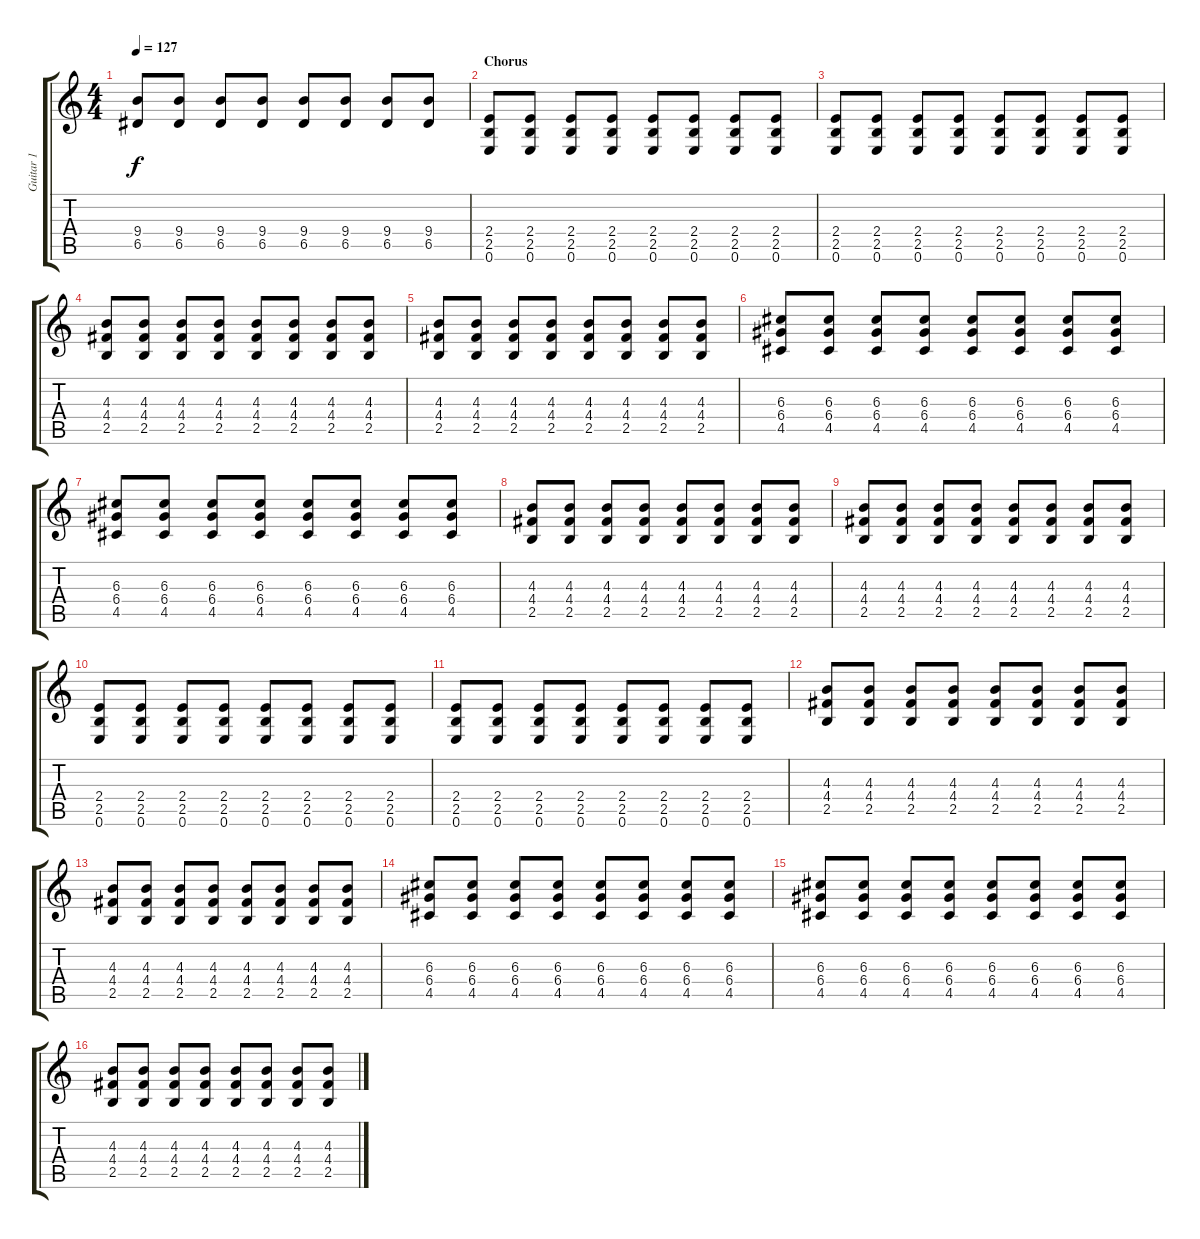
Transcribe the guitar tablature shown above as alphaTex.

\track ("Guitar 1" "Guitar 1") {instrument distortionguitar}
\staff {score tabs}
\tuning (E4 B3 G3 D3 A2 E2) {hide}
\ts (4 4)
\tempo 127
\clef g2
\ks c
(9.4 6.5).8{dy f} (9.4 6.5).8 (9.4 6.5).8 (9.4 6.5).8 (9.4 6.5).8 (9.4 6.5).8 (9.4 6.5).8 (9.4 6.5).8 |
\section ("" "Chorus")
(2.4 2.5 0.6).8 (2.4 2.5 0.6).8 (2.4 2.5 0.6).8 (2.4 2.5 0.6).8 (2.4 2.5 0.6).8 (2.4 2.5 0.6).8 (2.4 2.5 0.6).8 (2.4 2.5 0.6).8 |
(2.4 2.5 0.6).8 (2.4 2.5 0.6).8 (2.4 2.5 0.6).8 (2.4 2.5 0.6).8 (2.4 2.5 0.6).8 (2.4 2.5 0.6).8 (2.4 2.5 0.6).8 (2.4 2.5 0.6).8 |
(4.3 4.4 2.5).8 (4.3 4.4 2.5).8 (4.3 4.4 2.5).8 (4.3 4.4 2.5).8 (4.3 4.4 2.5).8 (4.3 4.4 2.5).8 (4.3 4.4 2.5).8 (4.3 4.4 2.5).8 |
(4.3 4.4 2.5).8 (4.3 4.4 2.5).8 (4.3 4.4 2.5).8 (4.3 4.4 2.5).8 (4.3 4.4 2.5).8 (4.3 4.4 2.5).8 (4.3 4.4 2.5).8 (4.3 4.4 2.5).8 |
(6.3 6.4 4.5).8 (6.3 6.4 4.5).8 (6.3 6.4 4.5).8 (6.3 6.4 4.5).8 (6.3 6.4 4.5).8 (6.3 6.4 4.5).8 (6.3 6.4 4.5).8 (6.3 6.4 4.5).8 |
(6.3 6.4 4.5).8 (6.3 6.4 4.5).8 (6.3 6.4 4.5).8 (6.3 6.4 4.5).8 (6.3 6.4 4.5).8 (6.3 6.4 4.5).8 (6.3 6.4 4.5).8 (6.3 6.4 4.5).8 |
(4.3 4.4 2.5).8 (4.3 4.4 2.5).8 (4.3 4.4 2.5).8 (4.3 4.4 2.5).8 (4.3 4.4 2.5).8 (4.3 4.4 2.5).8 (4.3 4.4 2.5).8 (4.3 4.4 2.5).8 |
(4.3 4.4 2.5).8 (4.3 4.4 2.5).8 (4.3 4.4 2.5).8 (4.3 4.4 2.5).8 (4.3 4.4 2.5).8 (4.3 4.4 2.5).8 (4.3 4.4 2.5).8 (4.3 4.4 2.5).8 |
(2.4 2.5 0.6).8 (2.4 2.5 0.6).8 (2.4 2.5 0.6).8 (2.4 2.5 0.6).8 (2.4 2.5 0.6).8 (2.4 2.5 0.6).8 (2.4 2.5 0.6).8 (2.4 2.5 0.6).8 |
(2.4 2.5 0.6).8 (2.4 2.5 0.6).8 (2.4 2.5 0.6).8 (2.4 2.5 0.6).8 (2.4 2.5 0.6).8 (2.4 2.5 0.6).8 (2.4 2.5 0.6).8 (2.4 2.5 0.6).8 |
(4.3 4.4 2.5).8 (4.3 4.4 2.5).8 (4.3 4.4 2.5).8 (4.3 4.4 2.5).8 (4.3 4.4 2.5).8 (4.3 4.4 2.5).8 (4.3 4.4 2.5).8 (4.3 4.4 2.5).8 |
(4.3 4.4 2.5).8 (4.3 4.4 2.5).8 (4.3 4.4 2.5).8 (4.3 4.4 2.5).8 (4.3 4.4 2.5).8 (4.3 4.4 2.5).8 (4.3 4.4 2.5).8 (4.3 4.4 2.5).8 |
(6.3 6.4 4.5).8 (6.3 6.4 4.5).8 (6.3 6.4 4.5).8 (6.3 6.4 4.5).8 (6.3 6.4 4.5).8 (6.3 6.4 4.5).8 (6.3 6.4 4.5).8 (6.3 6.4 4.5).8 |
(6.3 6.4 4.5).8 (6.3 6.4 4.5).8 (6.3 6.4 4.5).8 (6.3 6.4 4.5).8 (6.3 6.4 4.5).8 (6.3 6.4 4.5).8 (6.3 6.4 4.5).8 (6.3 6.4 4.5).8 |
(4.3 4.4 2.5).8 (4.3 4.4 2.5).8 (4.3 4.4 2.5).8 (4.3 4.4 2.5).8 (4.3 4.4 2.5).8 (4.3 4.4 2.5).8 (4.3 4.4 2.5).8 (4.3 4.4 2.5).8
